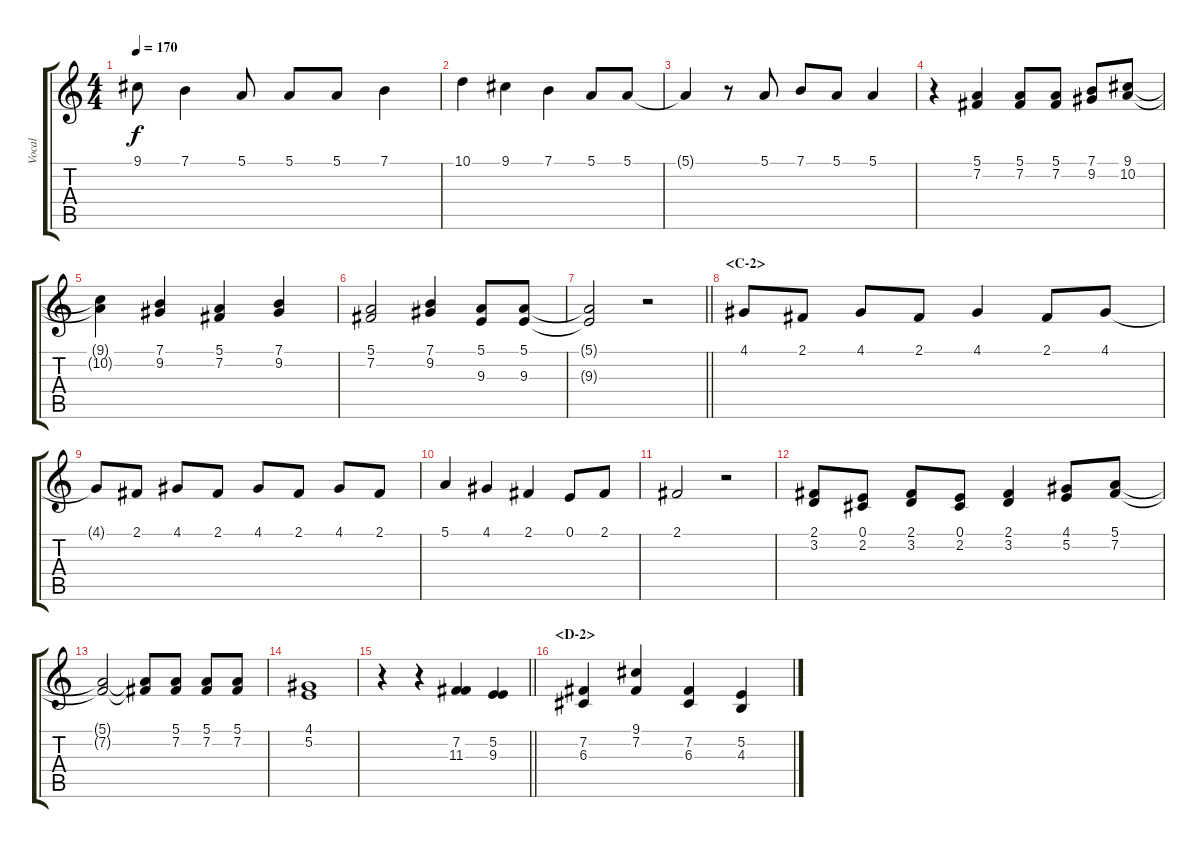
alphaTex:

\track ("Vocal" "Vocal") {instrument lead6voice}
\staff {score tabs}
\tuning (E4 B3 G3 D3 A2 E2) {hide}
\ts (4 4)
\tempo 170
\clef g2
\ks c
9.1{t}.8{dy f} 7.1.4 5.1.8 5.1.8 5.1.8 7.1.4 |
10.1.4 9.1.4 7.1.4 5.1.8 5.1.8 |
5.1{t}.4 r.8 5.1.8 7.1.8 5.1.8 5.1.4 |
r.4 (5.1 7.2).4 (5.1 7.2).8 (5.1 7.2).8 (7.1 9.2).8 (9.1 10.2).8 |
(9.1{t} 10.2{t}).4 (7.1 9.2).4 (5.1 7.2).4 (7.1 9.2).4 |
(5.1 7.2).2 (7.1 9.2).4 (5.1 9.3).8 (5.1 9.3).8 |
\barLineRight lightlight
(5.1{t} 9.3{t}).2 r.2 |
\section ("" "<C-2>")
4.1.8 2.1.8 4.1.8 2.1.8 4.1.4 2.1.8 4.1.8 |
4.1{t}.8 2.1.8 4.1.8 2.1.8 4.1.8 2.1.8 4.1.8 2.1.8 |
5.1.4 4.1.4 2.1.4 0.1.8 2.1.8 |
2.1.2 r.2 |
(2.1 3.2).8 (0.1 2.2).8 (2.1 3.2).8 (0.1 2.2).8 (2.1 3.2).4 (4.1 5.2).8 (5.1 7.2).8 |
(5.1{t} 7.2{t}).2 (5.1{t} 7.2{t}).8 (5.1 7.2).8 (5.1 7.2).8 (5.1 7.2).8 |
(4.1 5.2).1 |
\barLineRight lightlight
r.4 r.4 (7.2 11.3).4 (5.2 9.3).4 |
\section ("" "<D-2>")
(7.2 6.3).4 (9.1 7.2).4 (7.2 6.3).4 (5.2 4.3).4
